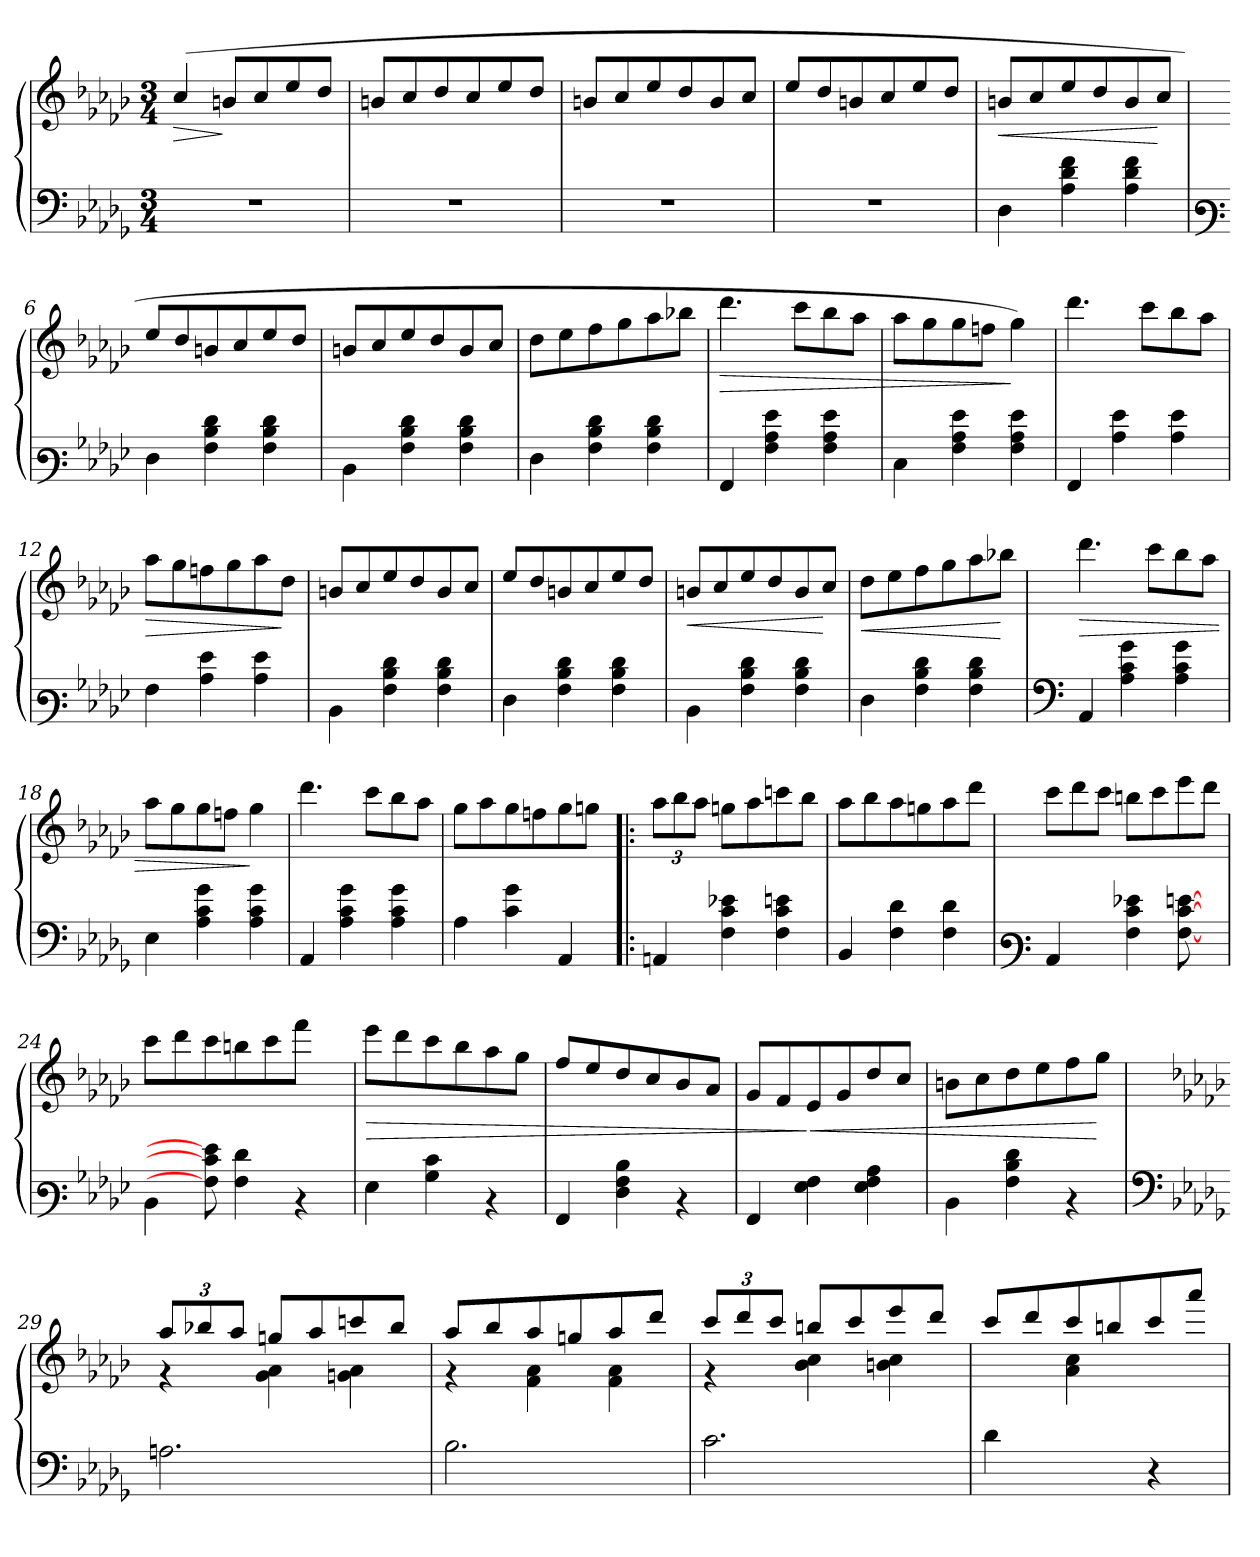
**kern	**kern	**dynam
*part1	*part1	*part1
*staff2	*staff1	*staff1/2
*clefF4	*clefG3	*
*k[b-e-a-d-g-]	*k[b-e-a-d-g-]	*
*M3/4	*M3/4	*
=1	=1	=1
!	!	!LO:HP:b
2.r	(>4a-/	>
.	8gn/L	]
.	8a-/	.
.	8cc/	.
.	8b-/J	.
=2	=2	=2
2.r	8gn/L	.
.	8a-/	.
.	8b-/	.
.	8a-/	.
.	8cc/	.
.	8b-/J	.
=3	=3	=3
2.r	8gn/L	.
.	8a-/	.
.	8cc/	.
.	8b-/	.
.	8g/	.
.	8a-/J	.
=4	=4	=4
2.r	8cc/L	.
.	8b-/	.
.	8gn/	.
.	8a-/	.
.	8cc/	.
.	8b-/J	.
=5	=5	=5
!	!	!LO:HP:b
4D-\	8gn/L	<
.	8a-/	.
4A-\ 4d-\ 4f\	8cc/	.
.	8b-/	.
4A-\ 4d-\ 4f\	8g/	.
.	8a-/J	[
!!LO:LB:g=z
=6	=6	=6
*clefF3	*	*
4F\	8cc/L	.
.	8b-/	.
4A-\ 4d-\ 4f\	8gn/	.
.	8a-/	.
4A-\ 4d-\ 4f\	8cc/	.
.	8b-/J	.
=7	=7	=7
4D-\	8gn/L	.
.	8a-/	.
4A-\ 4d-\ 4f\	8cc/	.
.	8b-/	.
4A-\ 4d-\ 4f\	8g/	.
.	8a-/J	.
=8	=8	=8
4F\	8b-\L	.
.	8cc\	.
4A-\ 4d-\ 4f\	8dd-\	.
.	8ee-\	.
4A-\ 4d-\ 4f\	8ff\	.
.	8gg-X\J	.
=9	=9	=9
!	!	!LO:HP:b
4AA-/	4.bb-\	>
4A-\ 4c\ 4g-\	.	.
.	8aa-\L	.
4A-\ 4c\ 4g-\	8gg-\	.
.	8ff\J	.
=10	=10	=10
4E-\	8ff\L	.
.	8ee-\	.
4A-\ 4c\ 4g-\	8ee-\	.
.	8ddn\J	.
4A-\ 4c\ 4g-\	4ee-\)	]
=11	=11	=11
4AA-/	4.bb-\	.
4c\ 4g-\	.	.
.	8aa-\L	.
4c\ 4g-\	8gg-\	.
.	8ff\J	.
!!LO:LB:g=z
=12	=12	=12
!	!	!LO:HP:b
4A-\	8ff\L	>
.	8ee-\	.
4c\ 4g-\	8ddn\	.
.	8ee-\	.
4c\ 4g-\	8ff\	.
.	8b-\J	]
=13	=13	=13
4D-\	8gn/L	.
.	8a-/	.
4A-\ 4d-\ 4f\	8cc/	.
.	8b-/	.
4A-\ 4d-\ 4f\	8g/	.
.	8a-/J	.
=14	=14	=14
4F\	8cc/L	.
.	8b-/	.
4A-\ 4d-\ 4f\	8gn/	.
.	8a-/	.
4A-\ 4d-\ 4f\	8cc/	.
.	8b-/J	.
=15	=15	=15
!	!	!LO:HP:b
4D-\	8gn/L	<
.	8a-/	.
4A-\ 4d-\ 4f\	8cc/	.
.	8b-/	.
4A-\ 4d-\ 4f\	8g/	.
.	8a-/J	[
=16	=16	=16
!	!	!LO:HP:b
4F\	8b-\L	<
.	8cc\	.
4A-\ 4d-\ 4f\	8dd-\	.
.	8ee-\	.
4A-\ 4d-\ 4f\	8ff\	.
.	8gg-X\J	[
!!LO:LB:g=z
=17	=17	=17
*clefF4	*	*
!	!	!LO:HP:b
4AA-/	4.bb-\	>
4A-\ 4c\ 4g-\	.	.
.	8aa-\L	.
4A-\ 4c\ 4g-\	8gg-\	.
.	8ff\J	.
=18	=18	=18
4E-\	8ff\L	.
.	8ee-\	.
4A-\ 4c\ 4g-\	8ee-\	.
.	8ddn\J	.
4A-\ 4c\ 4g-\	4ee-\	]
=19	=19	=19
4AA-/	4.bb-\	.
4A-\ 4c\ 4g-\	.	.
.	8aa-\L	.
4A-\ 4c\ 4g-\	8gg-\	.
.	8ff\J	.
=20	=20	=20
4A-\	8ee-\L	.
.	8ff\	.
4c\ 4g-\	8ee-\	.
.	8ddn\	.
4AA-/	8ee-\	.
.	8een\J	.
=21!|:	=21!|:	=21!|:
4AAn/	12ff\L	.
.	12gg-\	.
.	12ff\J	.
4F\ 4c\ 4e-X\	8een\L	.
.	8ff\	.
4F\ 4c\ 4e\	8aa\	.
.	8gg-\J	.
=22	=22	=22
4BB-/	8ff\L	.
.	8gg-\	.
4F\ 4d-\	8ff\	.
.	8een\	.
4F\ 4d-\	8ff\	.
.	8bb-\J	.
!!LO:LB:g=z
=23	=23	=23
*clefF3	*	*
4C/	8aa-\L	.
.	8bb-\	.
8ryy	8aa-\J	.
4A-\ 4e-\ 4g-X\	8ggn\L	.
.	8aa-\	.
[8A-\ [8e-\ [8g\	8ccc\	.
8ryy	8bb-\J	.
=24	=24	=24
4D-\	8aa-\L	.
.	8bb-\	.
8A-\] 8e-\] 8g\]	8aa-\	.
4A-\ 4f\	8ggn\	.
.	8aa-\	.
4rD	8ddd-\J	.
.	8ryy	.
=25	=25	=25
!	!	!LO:HP:b
4G-\	8ccc\L	>
.	8bb-\	.
4B-\ 4e-\	8aa-\	.
.	8gg-\	.
4rD	8ff\	.
.	8ee-\J	.
=26	=26	=26
4AA-/	8dd-/L	.
.	8cc/	.
4F\ 4A-\ 4d-\	8b-/	.
.	8a-/	.
4rD	8g-/	.
.	8f/J	.
=27	=27	=27
4AA-/	8e-/L	.
.	8d-/	.
!	!	!LO:HP:n=1:b
4G-\ 4A-\	8c/	] <
.	8e-/	.
4G-\ 4A-\ 4c\	8b-/	.
.	8a-/J	.
=28	=28	=28
4D-\	8gn\L	.
.	8a-\	.
4A-\ 4d-\ 4f\	8b-\	.
.	8cc\	.
4rD	8dd-\	.
.	8ee-\J	[
!!LO:PB:g=z
=29	=29	=29
*clefF4	*	*
*k[b-e-a-d-g-]	*k[b-e-a-d-g-]	*
*	*^	*
2.An\	12ff/L	4re	.
.	12gg-X/	.	.
.	12ff/J	.	.
.	8een/L	4e-\ 4f\	.
.	8ff/	.	.
.	8aa/	4e\ 4f\	.
.	8gg-/J	.	.
=30	=30	=30	=30
2.B-\	8ff/L	4re	.
.	8gg-/	.	.
.	8ff/	4d-\ 4f\	.
.	8een/	.	.
.	8ff/	4d-\ 4f\	.
.	8bb-/J	.	.
=31	=31	=31	=31
2.c\	12aa-/L	4re	.
.	12bb-/	.	.
.	12aa-/J	.	.
.	8ggn/L	4g-\ 4a-\	.
.	8aa-/	.	.
.	8ccc/	4g\ 4a-\	.
.	8bb-/J	.	.
=32	=32	=32	=32
4d-\	8aa-/L	4ryy	.
.	8bb-/	.	.
4ryy	8aa-/	4f\ 4a-\	.
.	8ggn/	.	.
4r	8aa-/	4ryy	.
.	8fff/J	.	.
*	*v	*v	*
=	=	=
*-	*-	*-
